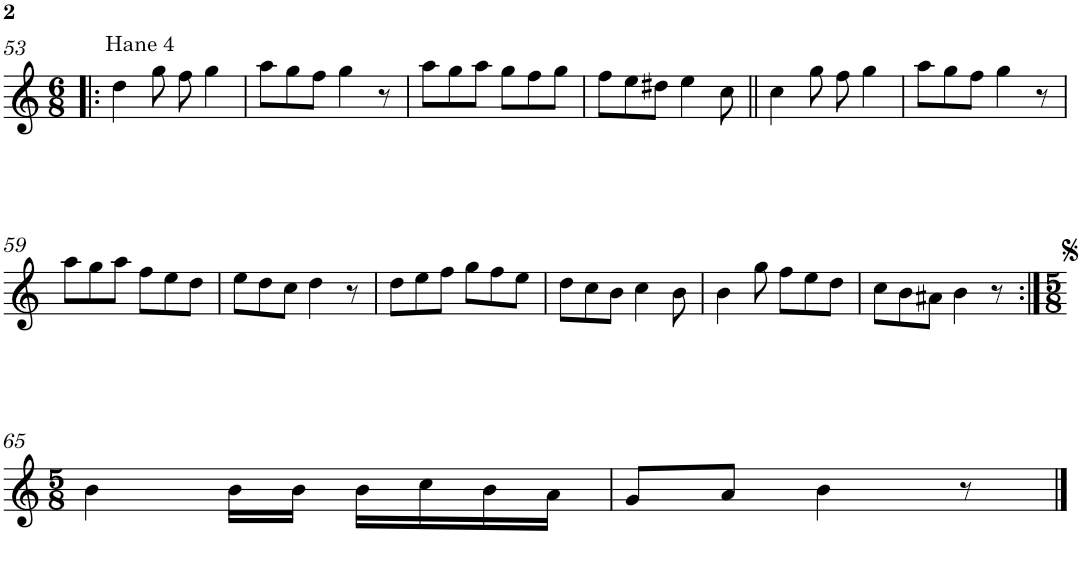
**kern
*part1
*staff1
*I"Piano
*I'Pno.
!!LO:PB:g=z
*clefG2
*k[]
*M6/8
=53!|:
!LO:TX:a:t=Hane 4
4dd\
8gg\
8ff\
4gg\
=54
8aa\L
8gg\
8ff\J
4gg\
8r
=55
8aa\L
8gg\
8aa\J
8gg\L
8ff\
8gg\J
=56
8ff\L
8ee\
8dd#X\J
4ee\
8cc\
=57||
4cc\
8gg\
8ff\
4gg\
=58
8aa\L
8gg\
8ff\J
4gg\
8r
!!LO:LB:g=z
=59
8aa\L
8gg\
8aa\J
8ff\L
8ee\
8dd\J
=60
8ee\L
8dd\
8cc\J
4dd\
8r
=61
8dd\L
8ee\
8ff\J
8gg\L
8ff\
8ee\J
=62
8dd\L
8cc\
8b\J
4cc\
8b\
=63
4b\
8gg\
8ff\L
8ee\
8dd\J
=64
8cc\L
8b\
8a#X\J
4b\
8r
!!LO:LB:g=z
=65:|!
*M5/8
4b\
16b\LL
16b\JJ
16b\LL
16cc\
16b\
16a\JJ
=66
8g/L
8a/J
4b\
8r
==
*-
